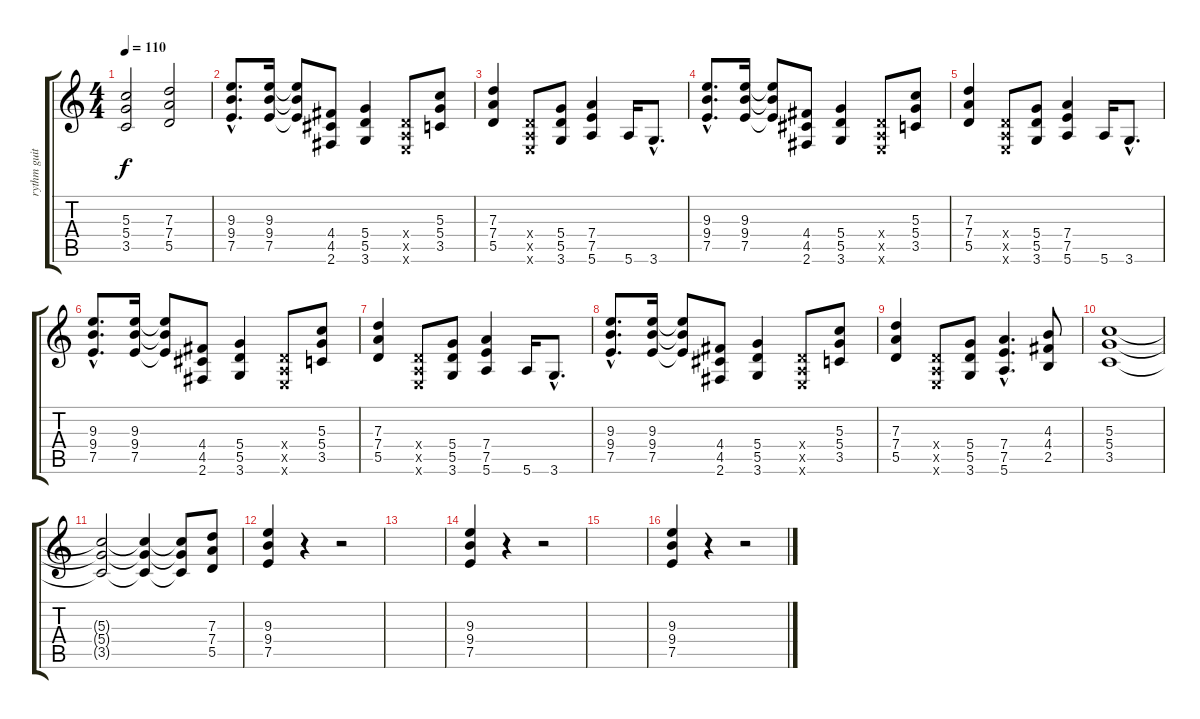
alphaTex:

\track ("rythm guitar" "rythm guit") {instrument overdrivenguitar}
\staff {score tabs}
\tuning (E4 B3 G3 D3 A2 E2) {hide}
\ts (4 4)
\tempo 110
\clef g2
\ks c
(5.3 5.4 3.5).2{dy f} (7.3 7.4 5.5).2 |
(9.3{hac} 9.4{hac} 7.5{hac}).8{d} (9.3 9.4 7.5).16 (9.3{t} 9.4{t} 7.5{t}).8 (4.4 4.5 2.6).8 (5.4 5.5 3.6).4 (0.4{x} 0.5{x} 0.6{x}).8 (5.3 5.4 3.5).8 |
(7.3 7.4 5.5).4 (0.4{x} 0.5{x} 0.6{x}).8 (5.4 5.5 3.6).8 (7.4 7.5 5.6).4 5.6.16 3.6{hac}.8{d} |
(9.3{hac} 9.4{hac} 7.5{hac}).8{d} (9.3 9.4 7.5).16 (9.3{t} 9.4{t} 7.5{t}).8 (4.4 4.5 2.6).8 (5.4 5.5 3.6).4 (0.4{x} 0.5{x} 0.6{x}).8 (5.3 5.4 3.5).8 |
(7.3 7.4 5.5).4 (0.4{x} 0.5{x} 0.6{x}).8 (5.4 5.5 3.6).8 (7.4 7.5 5.6).4 5.6.16 3.6{hac}.8{d} |
(9.3{hac} 9.4{hac} 7.5{hac}).8{d} (9.3 9.4 7.5).16 (9.3{t} 9.4{t} 7.5{t}).8 (4.4 4.5 2.6).8 (5.4 5.5 3.6).4 (0.4{x} 0.5{x} 0.6{x}).8 (5.3 5.4 3.5).8 |
(7.3 7.4 5.5).4 (0.4{x} 0.5{x} 0.6{x}).8 (5.4 5.5 3.6).8 (7.4 7.5 5.6).4 5.6.16 3.6{hac}.8{d} |
(9.3{hac} 9.4{hac} 7.5{hac}).8{d} (9.3 9.4 7.5).16 (9.3{t} 9.4{t} 7.5{t}).8 (4.4 4.5 2.6).8 (5.4 5.5 3.6).4 (0.4{x} 0.5{x} 0.6{x}).8 (5.3 5.4 3.5).8 |
(7.3 7.4 5.5).4 (0.4{x} 0.5{x} 0.6{x}).8 (5.4 5.5 3.6).8 (7.4{hac} 7.5{hac} 5.6{hac}).4{d} (4.3 4.4 2.5).8 |
(5.3 5.4 3.5).1 |
(5.3{t} 5.4{t} 3.5{t}).2 (5.3{t} 5.4{t} 3.5{t}).4 (5.3{t} 5.4{t} 3.5{t}).8 (7.3 7.4 5.5).8 |
(9.3 9.4 7.5).4 r.4 r.2 |
|
(9.3 9.4 7.5).4 r.4 r.2 |
|
(9.3 9.4 7.5).4 r.4 r.2
